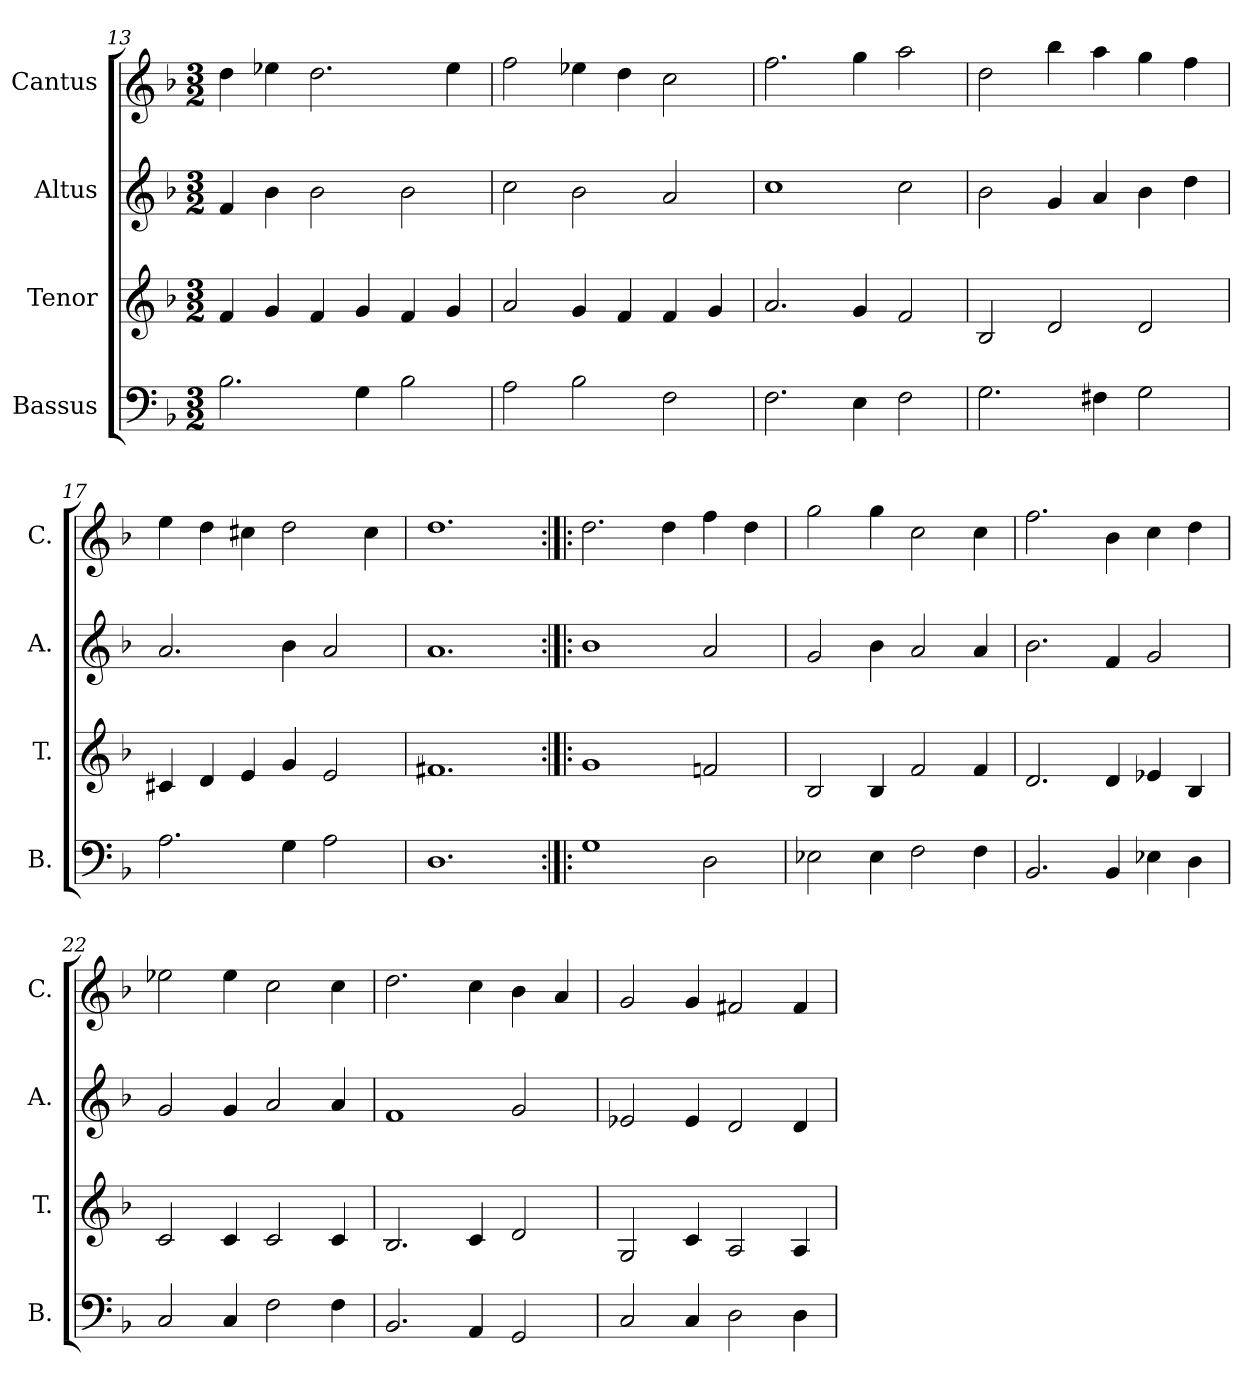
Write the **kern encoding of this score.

**kern	**kern	**kern	**kern
*part4	*part3	*part2	*part1
*staff4	*staff3	*staff2	*staff1
*I"Bassus	*I"Tenor	*I"Altus	*I"Cantus
*I'B.	*I'T.	*I'A.	*I'C.
!!LO:LB:g=z
*clefF4	*clefG2	*clefG2	*clefG2
*k[b-]	*k[b-]	*k[b-]	*k[b-]
*F:	*F:	*F:	*F:
*M3/2	*M3/2	*M3/2	*M3/2
=13	=13	=13	=13
2.B-\	4f/	4f/	4dd\
.	4g/	4b-\	4ee-X\
.	4f/	2b-\	2.dd\
4G\	4g/	.	.
2B-\	4f/	2b-\	.
.	4g/	.	4ee-\
=14	=14	=14	=14
2A\	2a/	2cc\	2ff\
2B-\	4g/	2b-\	4ee-X\
.	4f/	.	4dd\
2F\	4f/	2a/	2cc\
.	4g/	.	.
=15	=15	=15	=15
2.F\	2.a/	1cc	2.ff\
4E\	4g/	.	4gg\
2F\	2f/	2cc\	2aa\
=16	=16	=16	=16
2.G\	2B-/	2b-\	2dd\
.	2d/	4g/	4bb-\
4F#X\	.	4a/	4aa\
2G\	2d/	4b-\	4gg\
.	.	4dd\	4ff\
=17	=17	=17	=17
2.A\	4c#X/	2.a/	4ee\
.	4d/	.	4dd\
.	4e/	.	4cc#X\
4G\	4g/	4b-\	2dd\
2A\	2e/	2a/	.
.	.	.	4cc#\
=18	=18	=18	=18
1.D	1.f#X	1.a	1.dd
=19:|!|:	=19:|!|:	=19:|!|:	=19:|!|:
1G	1g	1b-	2.dd\
.	.	.	4dd\
2D\	2fn/	2a/	4ff\
.	.	.	4dd\
=20	=20	=20	=20
2E-X\	2B-/	2g/	2gg\
4E-\	4B-/	4b-\	4gg\
2F\	2f/	2a/	2cc\
4F\	4f/	4a/	4cc\
=21	=21	=21	=21
2.BB-/	2.d/	2.b-\	2.ff\
4BB-/	4d/	4f/	4b-\
4E-X\	4e-X/	2g/	4cc\
4D\	4B-/	.	4dd\
=22	=22	=22	=22
2C/	2c/	2g/	2ee-X\
4C/	4c/	4g/	4ee-\
2F\	2c/	2a/	2cc\
4F\	4c/	4a/	4cc\
!!LO:LB:g=z
=23	=23	=23	=23
2.BB-/	2.B-/	1f	2.dd\
4AA/	4c/	.	4cc\
2GG/	2d/	2g/	4b-\
.	.	.	4a/
=24	=24	=24	=24
2C/	2G/	2e-X/	2g/
4C/	4c/	4e-/	4g/
2D\	2A/	2d/	2f#X/
4D\	4A/	4d/	4f#/
=	=	=	=
*-	*-	*-	*-
